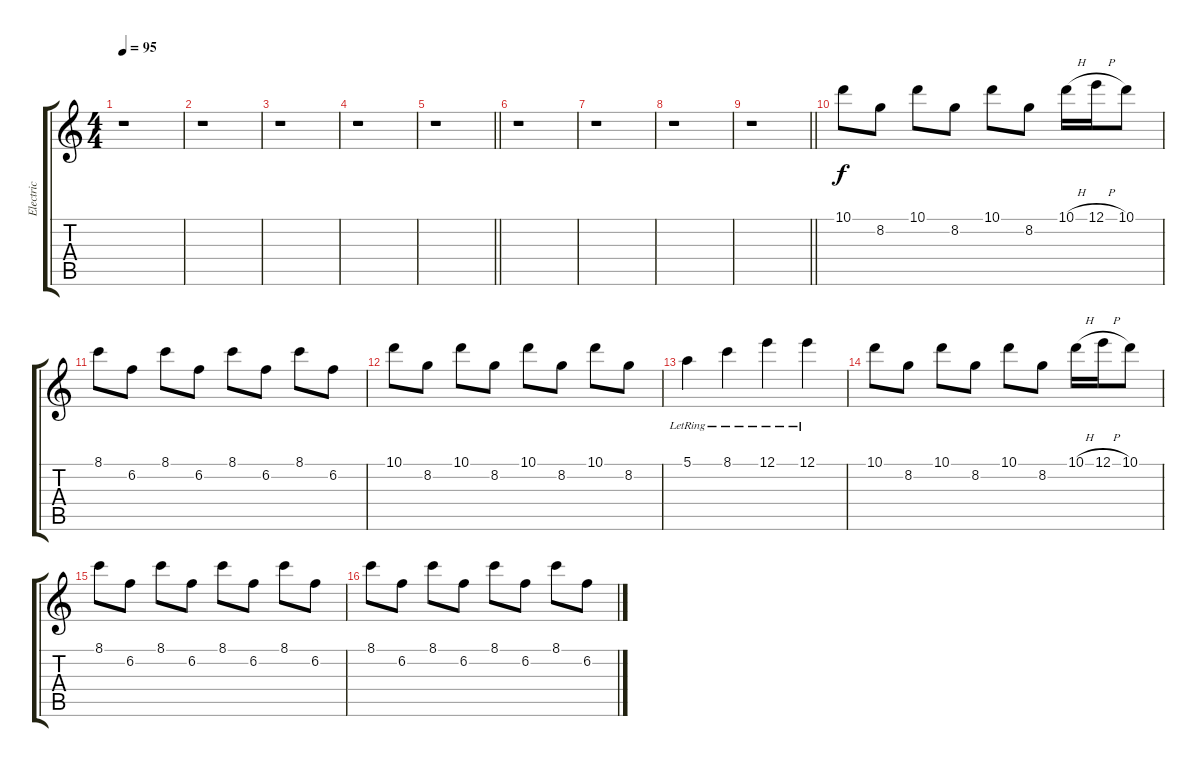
\track ("Electric" "Electric") {instrument electricguitarclean}
\staff {score tabs}
\tuning (E4 B3 G3 D3 A2 E2) {hide}
\ts (4 4)
\tempo 95
\clef g2
\ks c
r.1{dy f} |
r.1 |
r.1 |
r.1 |
\barLineRight lightlight
r.1 |
r.1 |
r.1 |
r.1 |
\barLineRight lightlight
r.1 |
10.1.8 8.2.8 10.1.8 8.2.8 10.1.8 8.2.8 10.1{h}.16 12.1{h}.16 10.1.8 |
8.1.8 6.2.8 8.1.8 6.2.8 8.1.8 6.2.8 8.1.8 6.2.8 |
10.1.8 8.2.8 10.1.8 8.2.8 10.1.8 8.2.8 10.1.8 8.2.8 |
5.1{lr}.4 8.1{lr}.4 12.1{lr}.4 12.1{lr}.4 |
10.1.8 8.2.8 10.1.8 8.2.8 10.1.8 8.2.8 10.1{h}.16 12.1{h}.16 10.1.8 |
8.1.8 6.2.8 8.1.8 6.2.8 8.1.8 6.2.8 8.1.8 6.2.8 |
8.1.8 6.2.8 8.1.8 6.2.8 8.1.8 6.2.8 8.1.8 6.2.8
